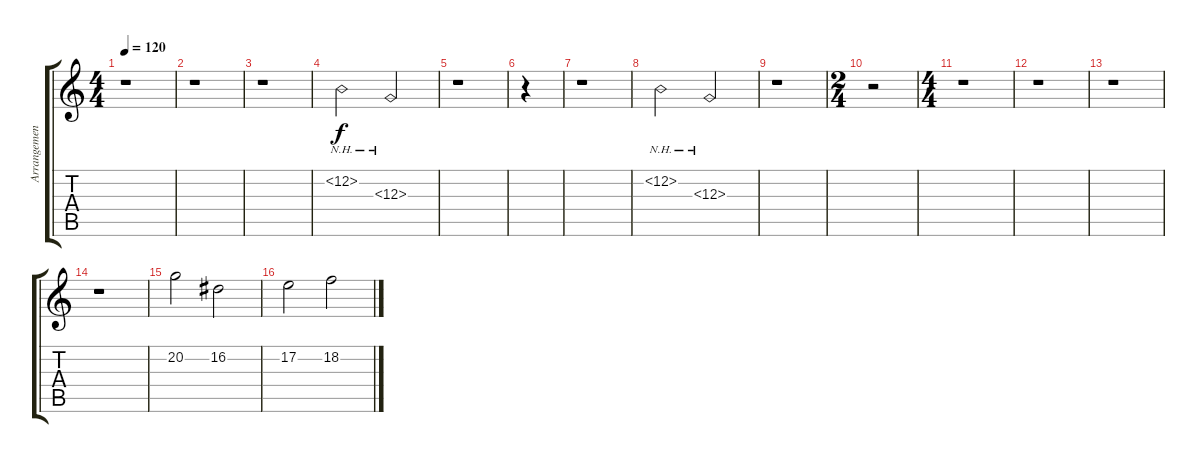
\track ("Arrangements clavier" "Arrangemen") {instrument lead2sawtooth}
\staff {score tabs}
\tuning (E4 B3 G3 D3 A2 E2) {hide}
\ts (4 4)
\tempo 120
\clef g2
\ks c
r.1{dy f} |
r.1 |
r.1 |
12.2{nh}.2{instrument electricguitarmuted} 12.3{nh}.2 |
r.1{instrument lead2sawtooth} |
r.4 |
r.1 |
12.2{nh}.2{instrument electricguitarmuted} 12.3{nh}.2 |
r.1 |
\ts (2 4)
r.2 |
\ts (4 4)
r.1 |
r.1 |
r.1 |
r.1 |
20.2.2{instrument choiraahs} 16.2.2{instrument choiraahs} |
17.2.2{instrument choiraahs} 18.2.2
